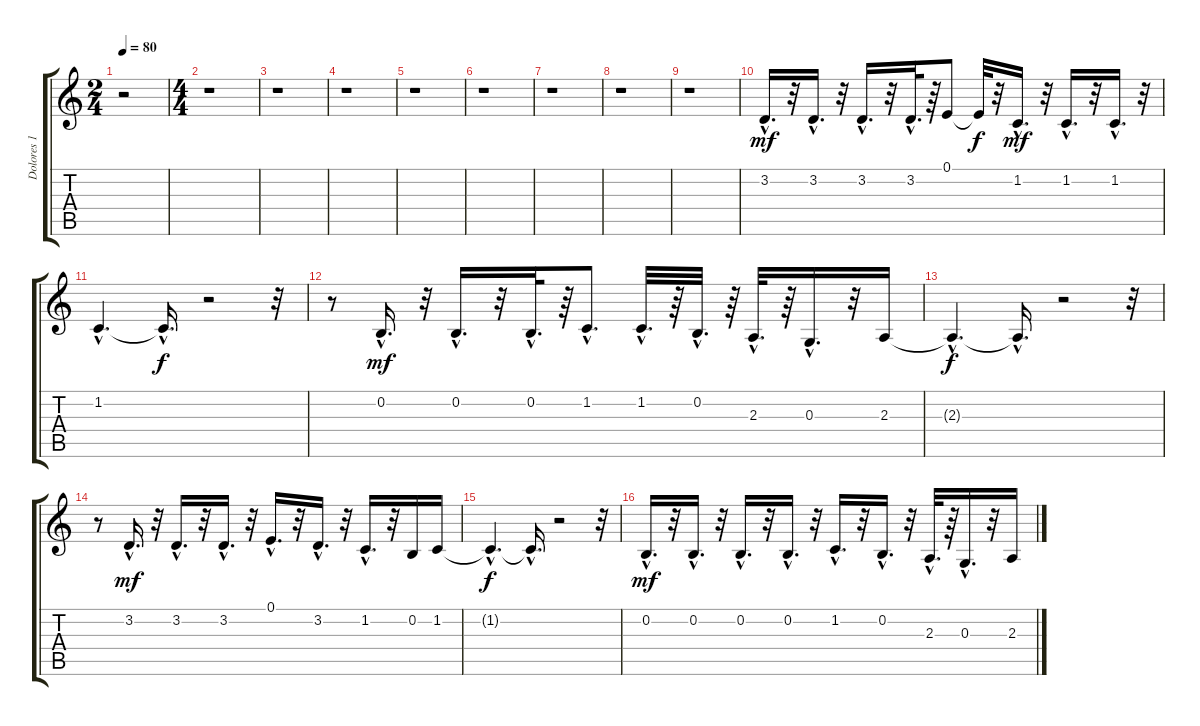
\track ("Dolores 1" "Dolores 1") {instrument panflute}
\staff {score tabs}
\tuning (E4 B3 G3 D3 A2 E2) {hide}
\ts (2 4)
\tempo 80
\clef g2
\ks c
r.2{dy mf instrument panflute} |
\ts (4 4)
r.1 |
r.1 |
r.1 |
r.1 |
r.1 |
r.1 |
r.1 |
r.1 |
3.2{hac}.16{d} r.32 3.2{hac}.16{d} r.32 3.2{hac}.16{d} r.32 3.2{hac}.32{d} r.64 0.1.8 0.1{t}.32{dy f} r.32 1.2{hac}.16{d dy mf} r.32 1.2{hac}.16{d} r.32 1.2{hac}.16{d} r.32 |
1.2{hac}.4{d} 1.2{hac t}.16{d dy f} r.2 r.32 |
r.8 0.2{hac}.16{d dy mf} r.32 0.2{hac}.16{d} r.32 0.2{hac}.32{d} r.64 1.2{hac}.8{d} 1.2{hac}.32{d} r.64 0.2{hac}.32{d} r.64 2.3{hac}.32{d} r.64 0.3{hac}.16{d} r.32 2.3.16 |
2.3{hac t}.4{d dy f} 2.3{hac t}.16{d} r.2 r.32 |
r.8 3.2{hac}.16{d dy mf} r.32 3.2{hac}.16{d} r.32 3.2{hac}.16{d} r.32 0.1{hac}.16{d} r.32 3.2{hac}.16{d} r.32 1.2{hac}.16{d} r.32 0.2.16 1.2.16 |
1.2{hac t}.4{d dy f} 1.2{hac t}.16{d} r.2 r.32 |
0.2{hac}.16{d dy mf} r.32 0.2{hac}.16{d} r.32 0.2{hac}.16{d} r.32 0.2{hac}.16{d} r.32 1.2{hac}.16{d} r.32 0.2{hac}.16{d} r.32 2.3{hac}.32{d} r.64 0.3{hac}.16{d} r.32 2.3.16
